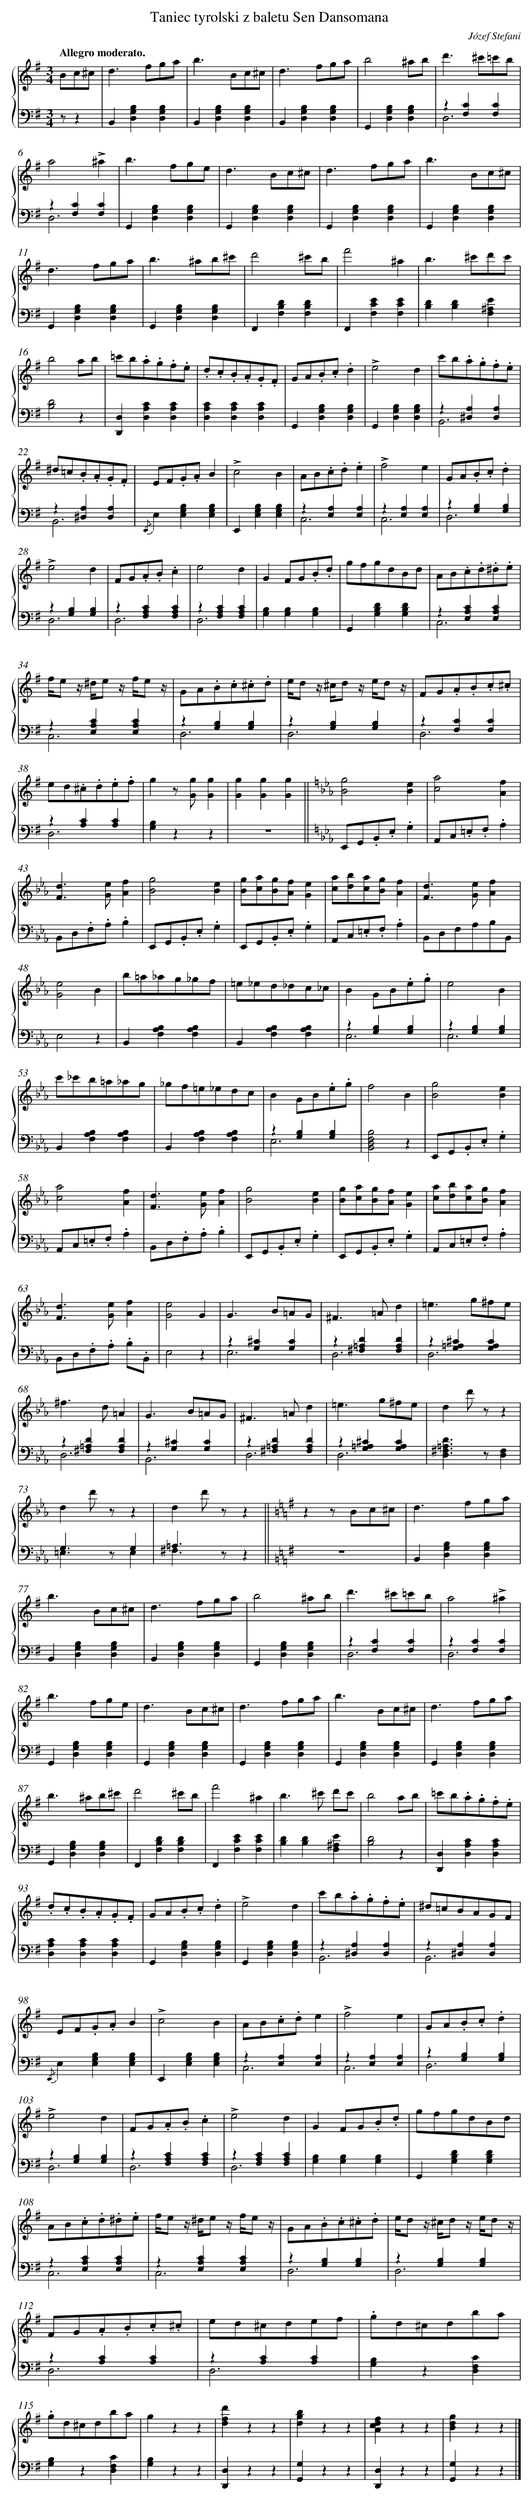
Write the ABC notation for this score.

X:1
T: Taniec tyrolski z baletu Sen Dansomana
C: Józef Stefani
L: 1/4
M: 3/4
Q: "Allegro moderato."
%%staves {1 2}
V: 1 clef=treble
V: 2 clef=bass
K: G
[V:1] B/c/^c/ [I:setbarnb 1]|
[V:2] z/z |
[V:1] d>fg/a/ |
[V:2] B,,[B,G,D,][B,G,D,] |
[V:1] b>Bc/^c/ |
[V:2] B,,[B,G,D,][B,G,D,] |
[V:1] d>fg/a/ |
[V:2] B,,[B,G,D,][B,G,D,] |
[V:1] b2^a/b/ |
[V:2] G,,[B,G,D,][B,G,D,] |
[V:1] d'>^c'=c'/b/ |
[V:2] z[CF,][CF,] & D,3 |
[V:1] a2!accent!^a |
[V:2] z[CF,][CF,] & D,3 |
[V:1] b>fg/e/ |
[V:2] G,,[B,G,D,][B,G,D,] |
[V:1] d>Bc/^c/ |
[V:2] G,,[B,G,D,][B,G,D,] |
[V:1] d>fg/a/ |
[V:2] G,,[B,G,D,][B,G,D,] |
[V:1] b>Bc/^c/ |
[V:2] G,,[B,G,D,][B,G,D,] |
[V:1] d>fg/a/ |
[V:2] G,,[B,G,D,][B,G,D,] |
[V:1] b>^ab/^c'/ |
[V:2] G,,[B,G,D,][B,G,D,] |
[V:1] d'2^c'/b/ |
[V:2] F,,[DB,F,][DB,F,] |
[V:1] f'2^a |
[V:2] F,,[ECF,][ECF,] |
[V:1] b>^c'd'/c'/ |
[V:2] [DB,][DB,][E^A,F,] |
[V:1] b2a/b/ |
[V:2] [D2B,2]z |
[V:1] =c'/b/.a/.g/.f/.e/ |
[V:2] [D,D,,][CA,D,][CA,D,] |
[V:1] .d/.c/.B/.A/.G/.F/ |
[V:2] [CA,D,][CA,D,][CA,D,] |
[V:1] G/A/.B/.c/.d |
[V:2] G,,[B,G,D,][B,G,D,] |
[V:1] !accent!e2d |
[V:2] G,,[B,G,D,][B,G,D,] |
[V:1] c'/b/.a/.g/.f/.e/ |
[V:2] z[A,^D,][A,D,] & B,,3 |
[V:1] ^d/=c/.B/.A/.G/.F/ |
[V:2] z[A,^D,][A,D,] & B,,3 |
[V:1] E/F/.G/.A/B |
[V:2] {/E,,}E,[B,G,E,][B,G,E,] |
[V:1] !accent!c2B |
[V:2] E,,[B,G,E,][B,G,E,] |
[V:1] A/B/.c/.d/.e |
[V:2] z[A,E,][A,E,] & C,3 |
[V:1] !accent!f2e |
[V:2] z[A,E,][A,E,] & C,3 |
[V:1] G/A/.B/.c/.d |
[V:2] z[B,G,][B,G,] & D,3 |
[V:1] !accent!e2d |
[V:2] z[B,G,][B,G,] & D,3 |
[V:1] F/G/.A/.B/.c |
[V:2] z[CA,F,][CA,F,] & D,3 |
[V:1] e2d |
[V:2] z[CA,F,][CA,F,] & D,3 |
[V:1] GF/G/.B/.d/ |
[V:2] [B,G,][B,G,][B,G,] |
[V:1] g/f/g/d/B/d/ |
[V:2] G,,[DB,G,][DB,G,] |
[V:1] A/B/.c/.d/.^d/.e/ |
[V:2] z[CA,E,][CA,E,] & C,3 |
[V:1] f//e/ z// ^d//e/ z// f//e/ z// |
[V:2] z[CA,E,][CA,E,] & C,3 |
[V:1] G/A/.B/.c/.^c/.d/ |
[V:2] z[B,G,][B,G,] & D,3 |
[V:1] e//d/ z// ^c//d/ z// e//d/ z// |
[V:2] z[B,G,][B,G,] & D,3 |
[V:1] F/G/.A/.B/.c/.^c/ |
[V:2] z[CF,][CF,] & D,3 |
[V:1] e/d/.^c/.d/.e/.f/ |
[V:2] z[CA,][CA,] & D,3 |
[V:1] gz/ [g/G/][gG] |
[V:2] [B,G,]zz |
[V:1] [gG][gG][gG] ||
[V:2] z3 ||
[V:1]  [K:Eb] [g2B2][eB] |
[V:2]  [K:Eb] E,,/G,,/.B,,/.E,/.G, |
[V:1] [a2c2][fA] |
[V:2] A,,/C,/.=E,/.F,/.A, |
[V:1] [dF]>[eG][fA] |
[V:2] B,,/D,/.F,/.A,/.B, |
[V:1] [g2B2][eB] |
[V:2] E,,/G,,/.B,,/.E,/.G, |
[V:1] [g/B/][a/c/][g/B/][f/A/][eG] |
[V:2] E,,/G,,/.B,,/.E,/.G, |
[V:1] [a/c/][b/d/][a/c/][g/B/][fA] |
[V:2] A,,/C,/.=E,/.F,/.A, |
[V:1] [dF]>[eG][fA] |
[V:2] B,,/D,/F,/A,/B,/B,,/ |
[V:1] [e2G2]B |
[V:2] E,2z |
[V:1] b/=a/_a/g/_g/f/ |
[V:2] B,,[B,A,F,][B,A,F,] |
[V:1] =e/_e/d/_d/c/_c/ |
[V:2] B,,[B,A,F,][B,A,F,] |
[V:1] BG/B/.e/.g/ |
[V:2] z[B,G,][B,G,] & E,3 |
[V:1] e2B |
[V:2] z[B,G,][B,G,] & E,3 |
[V:1] c'/_c'/b/=a/_a/g/ |
[V:2] B,,[B,A,F,][B,A,F,] |
[V:1] _g/f/=e/_e/d/c/ |
[V:2] B,,[B,A,F,][B,A,F,] |
[V:1] BG/B/.e/.g/ |
[V:2] z[B,G,][B,G,] & E,3 |
[V:1] f2B |
[V:2] [B,2F,2D,2B,,2]z |
[V:1] [g2B2][eB] |
[V:2] E,,/G,,/.B,,/.E,/.G, |
[V:1] [a2c2][fA] |
[V:2] A,,/C,/.=E,/.F,/.A, |
[V:1] [dF]>[eG][fA] |
[V:2] B,,/D,/.F,/.A,/.B, |
[V:1] [g2B2][eB] |
[V:2] E,,/G,,/.B,,/.E,/.G, |
[V:1] [g/B/][a/c/][g/B/][f/A/][eG] |
[V:2] E,,/G,,/.B,,/.E,/.G, |
[V:1] [a/c/][b/d/][a/c/][g/B/][fA] |
[V:2] A,,/C,/.=E,/.F,/.A, |
[V:1] [dF]>[eG][fA] |
[V:2] B,,/D,/.F,/.A,/ .B,/.B,,/ |
[V:1] [e2G2]G |
[V:2] E,2z |
[V:1] G>B=A/G/ |
[V:2] z[^CG,][CG,] & E,3 |
[V:1] ^F>=Ad |
[V:2] z[D=A,^F,][DA,F,] & D,3 |
[V:1] =e>g^f/e/ |
[V:2] z[^C=A,G,][CA,G,] & D,3 |
[V:1] ^f>d=A |
[V:2] z[D=A,^F,][DA,F,] & D,3 |
[V:1] G>B=A/G/ |
[V:2] z[^CG,][CG,] & B,,3 |
[V:1] ^F>=Ad |
[V:2] z[D=A,^F,][DA,F,] & D,3 |
[V:1] =e>g^f/e/ |
[V:2] z[^C=A,G,][CA,G,] & D,3 |
[V:1] dd'/ z/z |
[V:2] [D=A,^F,D,]>z[F,D,] |
[V:1] dd'/ z/z |
[V:2] G,>zG, & =E,>xE, |
[V:1] dd'/ z/z ||
[V:2] =A,>zz & ^F,>xx ||
[V:1]  [K:G] zz/ B/c/^c/ |
[V:2]  [K:G] z3 |
[V:1] d>fg/a/ |
[V:2] B,,[B,G,D,][B,G,D,] |
[V:1] b>Bc/^c/ |
[V:2] B,,[B,G,D,][B,G,D,] |
[V:1] d>fg/a/ |
[V:2] B,,[B,G,D,][B,G,D,] |
[V:1] b2^a/b/ |
[V:2] G,,[B,G,D,][B,G,D,] |
[V:1] d'>^c'=c'/b/ |
[V:2] z[CF,][CF,] & D,3 |
[V:1] a2!accent!^a |
[V:2] z[CF,][CF,] & D,3 |
[V:1] b>fg/e/ |
[V:2] G,,[B,G,D,][B,G,D,] |
[V:1] d>Bc/^c/ |
[V:2] G,,[B,G,D,][B,G,D,] |
[V:1] d>fg/a/ |
[V:2] G,,[B,G,D,][B,G,D,] |
[V:1] b>Bc/^c/ |
[V:2] G,,[B,G,D,][B,G,D,] |
[V:1] d>fg/a/ |
[V:2] G,,[B,G,D,][B,G,D,] |
[V:1] b>^ab/^c'/ |
[V:2] G,,[B,G,D,][B,G,D,] |
[V:1] d'2^c'/b/ |
[V:2] F,,[DB,F,][DB,F,] |
[V:1] f'2^a |
[V:2] F,,[ECF,][ECF,] |
[V:1] b>^c' d'/c'/ |
[V:2] [DB,][DB,][E^A,F,] |
[V:1] b2a/b/ |
[V:2] [D2B,2]z |
[V:1] =c'/b/.a/.g/.f/.e/ |
[V:2] [D,D,,][CA,D,][CA,D,] |
[V:1] .d/.c/.B/.A/.G/.F/ |
[V:2] [CA,D,][CA,D,][CA,D,] |
[V:1] G/A/.B/.c/.d |
[V:2] G,,[B,G,D,][B,G,D,] |
[V:1] !accent!e2d |
[V:2] G,,[B,G,D,][B,G,D,] |
[V:1] c'/b/.a/.g/.f/.e/ |
[V:2] z[A,^D,][A,D,] & B,,3 |
[V:1] ^d/=c/B/A/G/F/ |
[V:2] z[A,^D,][A,D,] & B,,3 |
[V:1] E/F/.G/.A/B |
[V:2] {/E,,}E,[B,G,E,][B,G,E,] |
[V:1] !accent!c2B |
[V:2] E,,[B,G,E,][B,G,E,] |
[V:1] A/B/.c/.d/e |
[V:2] z[A,E,][A,E,] & C,3 |
[V:1] !accent!f2e |
[V:2] z[A,E,][A,E,] & C,3 |
[V:1] G/A/.B/.c/.d |
[V:2] z[B,G,][B,G,] & D,3 |
[V:1] !accent!e2d |
[V:2] z[B,G,][B,G,] & D,3 |
[V:1] F/G/.A/.B/.c |
[V:2] z[CA,F,][CA,F,] & D,3 |
[V:1] !accent!e2d |
[V:2] z[CA,F,][CA,F,] & D,3 |
[V:1] GF/G/.B/.d/ |
[V:2] [B,G,][B,G,][B,G,] |
[V:1] g/f/g/d/B/d/ |
[V:2] G,,[DB,G,][DB,G,] |
[V:1] A/B/.c/.d/.^d/.e/ |
[V:2] z[CA,E,][CA,E,] & C,3 |
[V:1] f//e/ z// ^d//e/ z// f//e/ z// |
[V:2] z[CA,E,][CA,E,] & C,3 |
[V:1] G/A/.B/.c/.^c/.d/ |
[V:2] z[B,G,][B,G,] & D,3 |
[V:1] e//d/ z// ^c//d/ z// e//d/ z// |
[V:2] z[B,G,][B,G,] & D,3 |
[V:1] F/G/.A/.B/.c/.^c/ |
[V:2] z[CA,][CA,] & D,3 |
[V:1] e/d/^c/d/e/f/ |
[V:2] z[CA,][CA,] & D,3 |
[V:1] .g/d/^c/d/b/a/ |
[V:2] [B,G,]z[CF,D,] |
[V:1] .g/d/^c/d/b/a/ |
[V:2] [B,G,]z[CF,D,] |
[V:1] gzz |
[V:2] [B,G,]zz |
[V:1] [d'fd]zz |
[V:2] [D,D,,]zz |
[V:1] [bgd]zz |
[V:2] [G,G,,]zz |
[V:1] [fdcA]zz |
[V:2] [D,D,,]zz |
[V:1] [gdB]zz |]
[V:2] [G,G,,]zz |]
